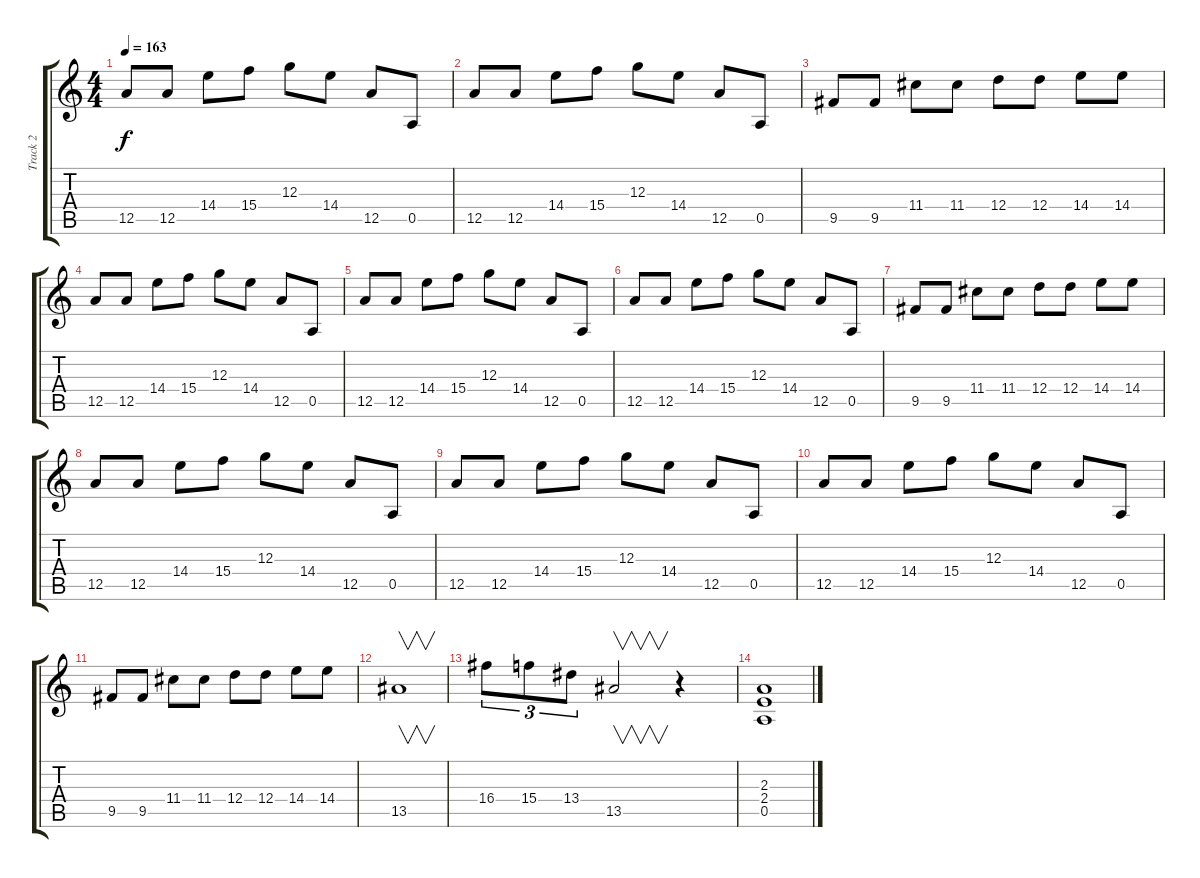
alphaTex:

\track ("Track 2" "Track 2") {instrument distortionguitar}
\staff {score tabs}
\tuning (E4 B3 G3 D3 A2 E2) {hide}
\ts (4 4)
\tempo 163
\clef g2
\ks c
12.5.8{dy f} 12.5.8 14.4.8 15.4.8 12.3.8 14.4.8 12.5.8 0.5.8 |
12.5.8 12.5.8 14.4.8 15.4.8 12.3.8 14.4.8 12.5.8 0.5.8 |
9.5.8 9.5.8 11.4.8 11.4.8 12.4.8 12.4.8 14.4.8 14.4.8 |
12.5.8 12.5.8 14.4.8 15.4.8 12.3.8 14.4.8 12.5.8 0.5.8 |
12.5.8 12.5.8 14.4.8 15.4.8 12.3.8 14.4.8 12.5.8 0.5.8 |
12.5.8 12.5.8 14.4.8 15.4.8 12.3.8 14.4.8 12.5.8 0.5.8 |
9.5.8 9.5.8 11.4.8 11.4.8 12.4.8 12.4.8 14.4.8 14.4.8 |
12.5.8 12.5.8 14.4.8 15.4.8 12.3.8 14.4.8 12.5.8 0.5.8 |
12.5.8 12.5.8 14.4.8 15.4.8 12.3.8 14.4.8 12.5.8 0.5.8 |
12.5.8 12.5.8 14.4.8 15.4.8 12.3.8 14.4.8 12.5.8 0.5.8 |
9.5.8 9.5.8 11.4.8 11.4.8 12.4.8 12.4.8 14.4.8 14.4.8 |
13.5.1{v} |
16.4.8{tu (3 2)} 15.4.8{tu (3 2)} 13.4.8{tu (3 2)} 13.5.2{v} r.4 |
(2.3 2.4 0.5).1
